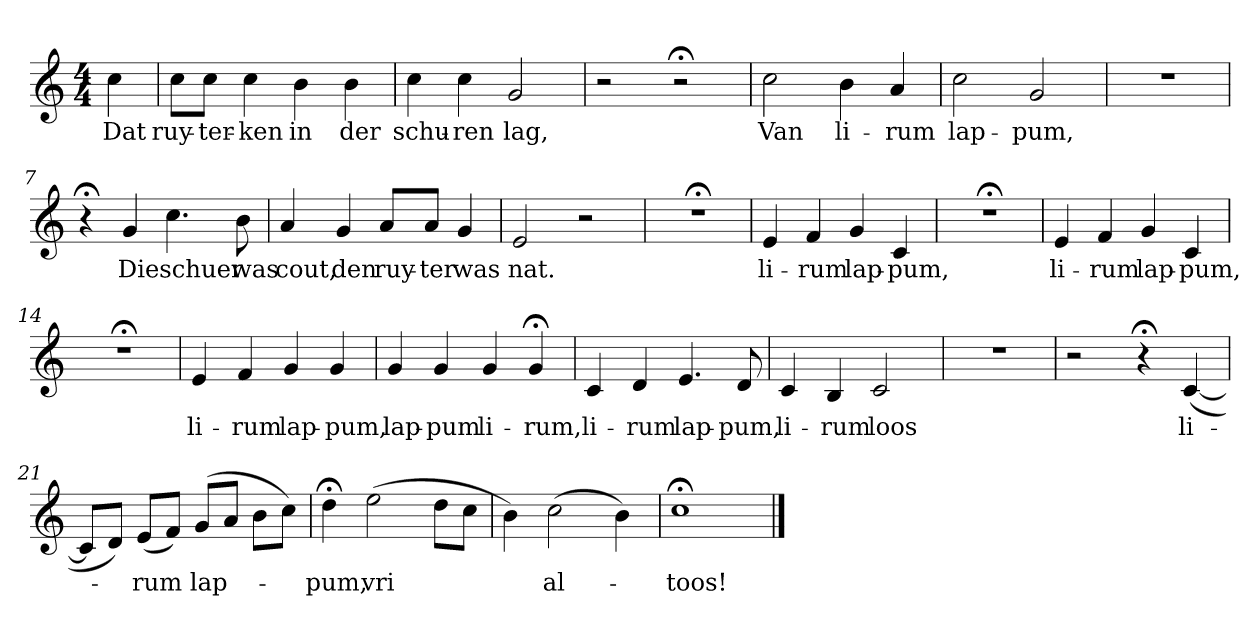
**kern	**text
*part1	*part1
*staff1	*staff1
*k[]	*
*C:	*
*M4/4	*
*MM120	*
=	=
4cc	Dat
=1	=1
8ccL	ruy-
8ccJ	-ter-
4cc	-ken
4b	in
4b	der
=2	=2
4cc	schu-
4cc	-ren
2g	lag,
=3	=3
2r	.
2r;<	.
=4	=4
2cc	Van
4b	li-
4a	-rum
=5	=5
2cc	lap-
2g	-pum,
=6	=6
1r	.
=7	=7
4r;<	.
4g	Die
4.cc	schuer
8b	was
=8	=8
4a	cout,
4g	den
8aL	ruy-
8aJ	-ter
4g	was
=9	=9
2e	nat.
2r	.
=10	=10
1r;<	.
=11	=11
4e	li-
4f	-rum
4g	lap-
4c	-pum,
=12	=12
1r;<	.
=13	=13
4e	li-
4f	-rum
4g	lap-
4c	-pum,
=14	=14
1r;<	.
=15	=15
4e	li-
4f	-rum
4g	lap-
4g	-pum,
=16	=16
4g	lap-
4g	-pum
4g	li-
4g;<	-rum,
=17	=17
4c	li-
4d	-rum
4.e	lap-
8d	-pum,
=18	=18
4c	li-
4B	-rum
2c	loos
=19	=19
1r	.
=20	=20
2r	.
4r;<	.
([4c	li-
=21	=21
8cL]	.
8dJ)	.
(8eL	-rum
8fJ)	.
(8gL	lap-
8aJ	.
8bL	.
8ccJ)	.
=22	=22
4dd;<	-pum,
(2ee	vri
8ddL	.
8ccJ	.
=23	=23
4b)	.
(2cc	al-
4b)	.
=24	=24
1cc;<	-toos!
==	==
*-	*-
